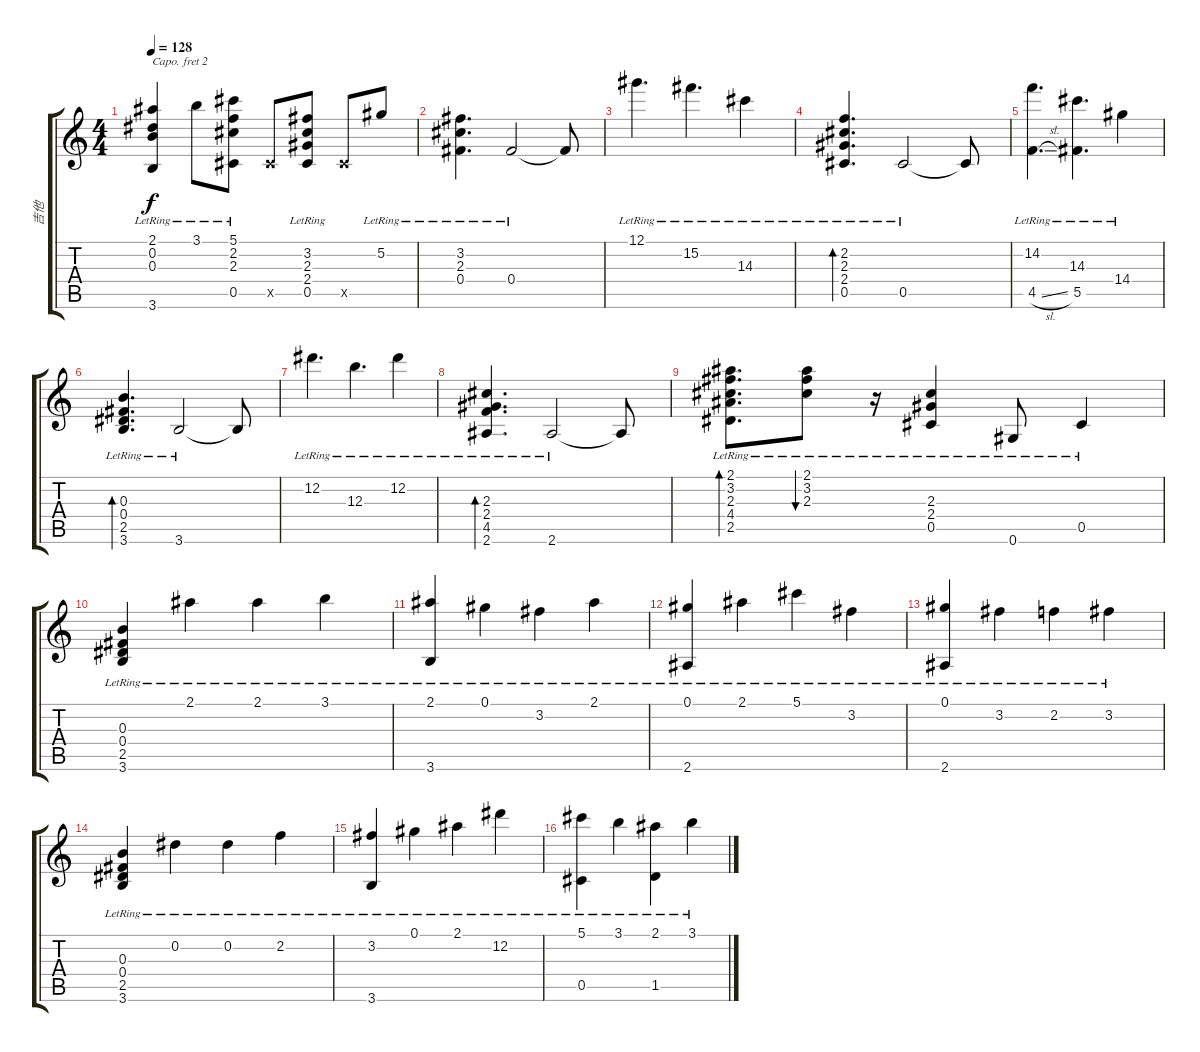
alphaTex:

\track ("吉他" "吉他") {instrument acousticguitarsteel}
\staff {score tabs}
\capo 2
\tuning (Gb4 Db4 A3 E3 B2 Gb2) {hide}
\ts (4 4)
\tempo 128
\clef g2
\ks c
(2.1{lr} 0.2{lr} 0.3{lr} 3.6{lr}).4{dy f} 3.1{lr}.8 (5.1{lr} 2.2{lr} 2.3{lr} 0.5{lr}).8 0.5{x}.8 (3.2{lr} 2.3{lr} 2.4{lr} 0.5{lr}).8 0.5{x}.8 5.2{lr}.8 |
(3.2{lr} 2.3{lr} 0.4{lr}).4{d} 0.4{lr}.2 0.4{t}.8 |
12.1{lr}.4{d} 15.2{lr}.4{d} 14.3{lr}.4 |
(2.2{lr} 2.3{lr} 2.4{lr} 0.5{lr}).4{d bd 60} 0.5{lr}.2 0.5{t}.8 |
(14.2{lr} 4.5{sl lr}).4{d} (14.3{lr} 5.5{lr}).4{d} 14.4{lr}.4 |
(0.3{lr} 0.4{lr} 2.5{lr} 3.6{lr}).4{d bd 60} 3.6{lr}.2 3.6{t}.8 |
12.2{lr}.4{d} 12.3{lr}.4{d} 12.2{lr}.4 |
(2.3{lr} 2.4{lr} 4.5{lr} 2.6{lr}).4{d bd 60} 2.6{lr}.2 2.6{t}.8 |
(2.1{lr} 3.2{lr} 2.3{lr} 4.4{lr} 2.5{lr}).8{d bd 60} (2.1{lr} 3.2{lr} 2.3{lr}).8{bu 60} r.16 (2.3{lr} 2.4{lr} 0.5{lr}).4 0.6{lr}.8 0.5{lr}.4 |
(0.3{lr} 0.4{lr} 2.5{lr} 3.6{lr}).4 2.1{lr}.4 2.1{lr}.4 3.1{lr}.4 |
(2.1{lr} 3.6{lr}).4 0.1{lr}.4 3.2{lr}.4 2.1{lr}.4 |
(0.1{lr} 2.6{lr}).4 2.1{lr}.4 5.1{lr}.4 3.2{lr}.4 |
(0.1{lr} 2.6{lr}).4 3.2{lr}.4 2.2{lr}.4 3.2{lr}.4 |
(0.3{lr} 0.4{lr} 2.5{lr} 3.6{lr}).4 0.2{lr}.4 0.2{lr}.4 2.2{lr}.4 |
(3.2{lr} 3.6{lr}).4 0.1{lr}.4 2.1{lr}.4 12.2{lr}.4 |
(5.1{lr} 0.5{lr}).4 3.1{lr}.4 (2.1{lr} 1.5{lr}).4 3.1{lr}.4
